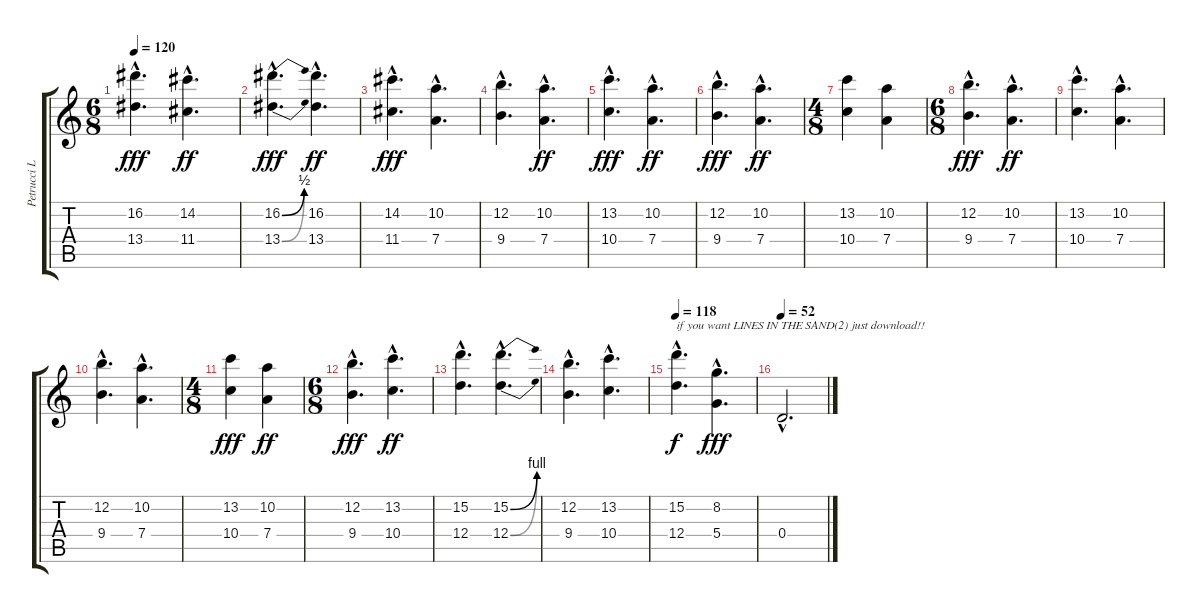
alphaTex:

\track ("Petrucci Lead" "Petrucci L") {instrument distortionguitar}
\staff {score tabs}
\tuning (E4 B3 G3 D3 A2 E2) {hide}
\ts (6 8)
\tempo 120
\clef g2
\ks c
(16.2{hac} 13.4{hac}).4{d dy fff} (14.2{hac} 11.4{hac}).4{d dy ff} |
(16.2{be (bend 0 0 60 2) hac} 13.4{be (bend 0 0 60 2) hac}).4{d dy fff} (16.2{hac} 13.4{hac}).4{d dy ff} |
(14.2{hac} 11.4{hac}).4{d dy fff} (10.2{hac} 7.4{hac}).4{d} |
(12.2{hac} 9.4{hac}).4{d} (10.2{hac} 7.4{hac}).4{d dy ff} |
(13.2{hac} 10.4{hac}).4{d dy fff} (10.2{hac} 7.4{hac}).4{d dy ff} |
(12.2{hac} 9.4{hac}).4{d dy fff} (10.2{hac} 7.4{hac}).4{d dy ff} |
\ts (4 8)
(13.2 10.4).4 (10.2 7.4).4 |
\ts (6 8)
(12.2{hac} 9.4{hac}).4{d dy fff} (10.2{hac} 7.4{hac}).4{d dy ff} |
(13.2{hac} 10.4{hac}).4{d} (10.2{hac} 7.4{hac}).4{d} |
(12.2{hac} 9.4{hac}).4{d} (10.2{hac} 7.4{hac}).4{d} |
\ts (4 8)
(13.2 10.4).4{dy fff} (10.2 7.4).4{dy ff} |
\ts (6 8)
(12.2{hac} 9.4{hac}).4{d dy fff} (13.2{hac} 10.4{hac}).4{d dy ff} |
(15.2{hac} 12.4{hac}).4{d} (15.2{be (bend 0 0 60 4) hac} 12.4{be (bend 0 0 60 4) hac}).4{d} |
(12.2{hac} 9.4{hac}).4{d} (13.2{hac} 10.4{hac}).4{d} |
\tempo 118
(15.2{hac} 12.4{hac}).4{d txt "if you want LINES IN THE SAND(2) just download!!" dy f} (8.2{hac} 5.4{hac}).4{d dy fff} |
\tempo 52
0.4{hac}.2{d}
